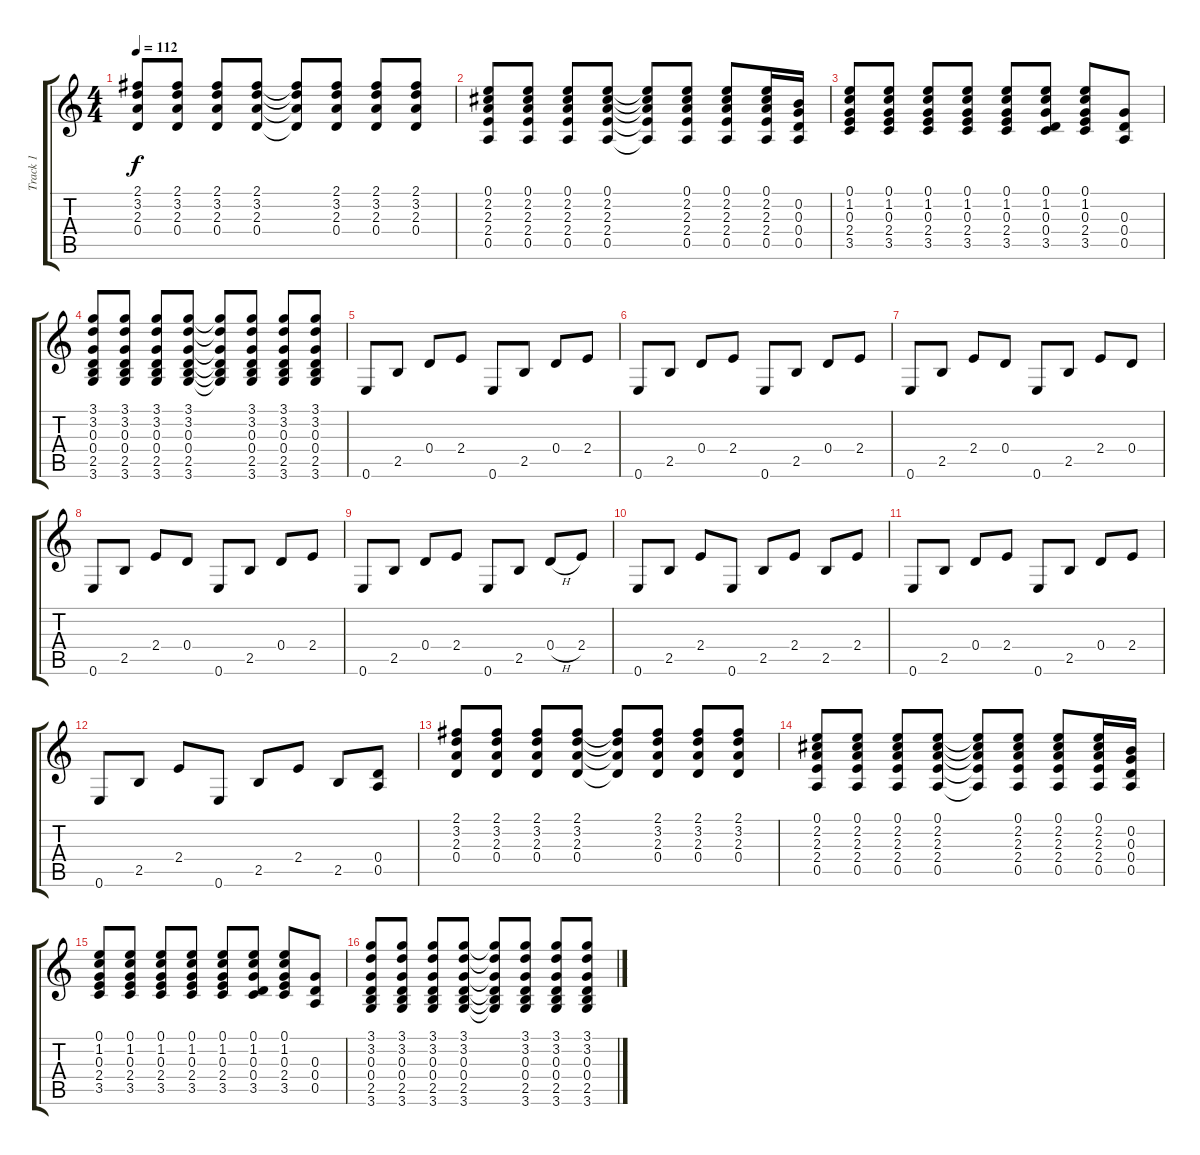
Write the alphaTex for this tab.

\track ("Track 1" "Track 1") {instrument electricguitarclean}
\staff {score tabs}
\tuning (E4 B3 G3 D3 A2 E2) {hide}
\ts (4 4)
\tempo 112
\clef g2
\ks c
(2.1 3.2 2.3 0.4).8{dy f} (2.1 3.2 2.3 0.4).8 (2.1 3.2 2.3 0.4).8 (2.1 3.2 2.3 0.4).8 (2.1{t} 3.2{t} 2.3{t} 0.4{t}).8 (2.1 3.2 2.3 0.4).8 (2.1 3.2 2.3 0.4).8 (2.1 3.2 2.3 0.4).8 |
(0.1 2.2 2.3 2.4 0.5).8 (0.1 2.2 2.3 2.4 0.5).8 (0.1 2.2 2.3 2.4 0.5).8 (0.1 2.2 2.3 2.4 0.5).8 (0.1{t} 2.2{t} 2.3{t} 2.4{t} 0.5{t}).8 (0.1 2.2 2.3 2.4 0.5).8 (0.1 2.2 2.3 2.4 0.5).8 (0.1 2.2 2.3 2.4 0.5).16 (0.2 0.3 0.4 0.5).16 |
(0.1 1.2 0.3 2.4 3.5).8 (0.1 1.2 0.3 2.4 3.5).8 (0.1 1.2 0.3 2.4 3.5).8 (0.1 1.2 0.3 2.4 3.5).8 (0.1 1.2 0.3 2.4 3.5).8 (0.1 1.2 0.3 0.4 3.5).8 (0.1 1.2 0.3 2.4 3.5).8 (0.3 0.4 0.5).8 |
(3.1 3.2 0.3 0.4 2.5 3.6).8 (3.1 3.2 0.3 0.4 2.5 3.6).8 (3.1 3.2 0.3 0.4 2.5 3.6).8 (3.1 3.2 0.3 0.4 2.5 3.6).8 (3.1{t} 3.2{t} 0.3{t} 0.4{t} 2.5{t} 3.6{t}).8 (3.1 3.2 0.3 0.4 2.5 3.6).8 (3.1 3.2 0.3 0.4 2.5 3.6).8 (3.1 3.2 0.3 0.4 2.5 3.6).8 |
0.6.8 2.5.8 0.4.8 2.4.8 0.6.8 2.5.8 0.4.8 2.4.8 |
0.6.8 2.5.8 0.4.8 2.4.8 0.6.8 2.5.8 0.4.8 2.4.8 |
0.6.8 2.5.8 2.4.8 0.4.8 0.6.8 2.5.8 2.4.8 0.4.8 |
0.6.8 2.5.8 2.4.8 0.4.8 0.6.8 2.5.8 0.4.8 2.4.8 |
0.6.8 2.5.8 0.4.8 2.4.8 0.6.8 2.5.8 0.4{h}.8 2.4.8 |
0.6.8 2.5.8 2.4.8 0.6.8 2.5.8 2.4.8 2.5.8 2.4.8 |
0.6.8 2.5.8 0.4.8 2.4.8 0.6.8 2.5.8 0.4.8 2.4.8 |
0.6.8 2.5.8 2.4.8 0.6.8 2.5.8 2.4.8 2.5.8 (0.4 0.5).8 |
(2.1 3.2 2.3 0.4).8 (2.1 3.2 2.3 0.4).8 (2.1 3.2 2.3 0.4).8 (2.1 3.2 2.3 0.4).8 (2.1{t} 3.2{t} 2.3{t} 0.4{t}).8 (2.1 3.2 2.3 0.4).8 (2.1 3.2 2.3 0.4).8 (2.1 3.2 2.3 0.4).8 |
(0.1 2.2 2.3 2.4 0.5).8 (0.1 2.2 2.3 2.4 0.5).8 (0.1 2.2 2.3 2.4 0.5).8 (0.1 2.2 2.3 2.4 0.5).8 (0.1{t} 2.2{t} 2.3{t} 2.4{t} 0.5{t}).8 (0.1 2.2 2.3 2.4 0.5).8 (0.1 2.2 2.3 2.4 0.5).8 (0.1 2.2 2.3 2.4 0.5).16 (0.2 0.3 0.4 0.5).16 |
(0.1 1.2 0.3 2.4 3.5).8 (0.1 1.2 0.3 2.4 3.5).8 (0.1 1.2 0.3 2.4 3.5).8 (0.1 1.2 0.3 2.4 3.5).8 (0.1 1.2 0.3 2.4 3.5).8 (0.1 1.2 0.3 0.4 3.5).8 (0.1 1.2 0.3 2.4 3.5).8 (0.3 0.4 0.5).8 |
(3.1 3.2 0.3 0.4 2.5 3.6).8 (3.1 3.2 0.3 0.4 2.5 3.6).8 (3.1 3.2 0.3 0.4 2.5 3.6).8 (3.1 3.2 0.3 0.4 2.5 3.6).8 (3.1{t} 3.2{t} 0.3{t} 0.4{t} 2.5{t} 3.6{t}).8 (3.1 3.2 0.3 0.4 2.5 3.6).8 (3.1 3.2 0.3 0.4 2.5 3.6).8 (3.1 3.2 0.3 0.4 2.5 3.6).8
